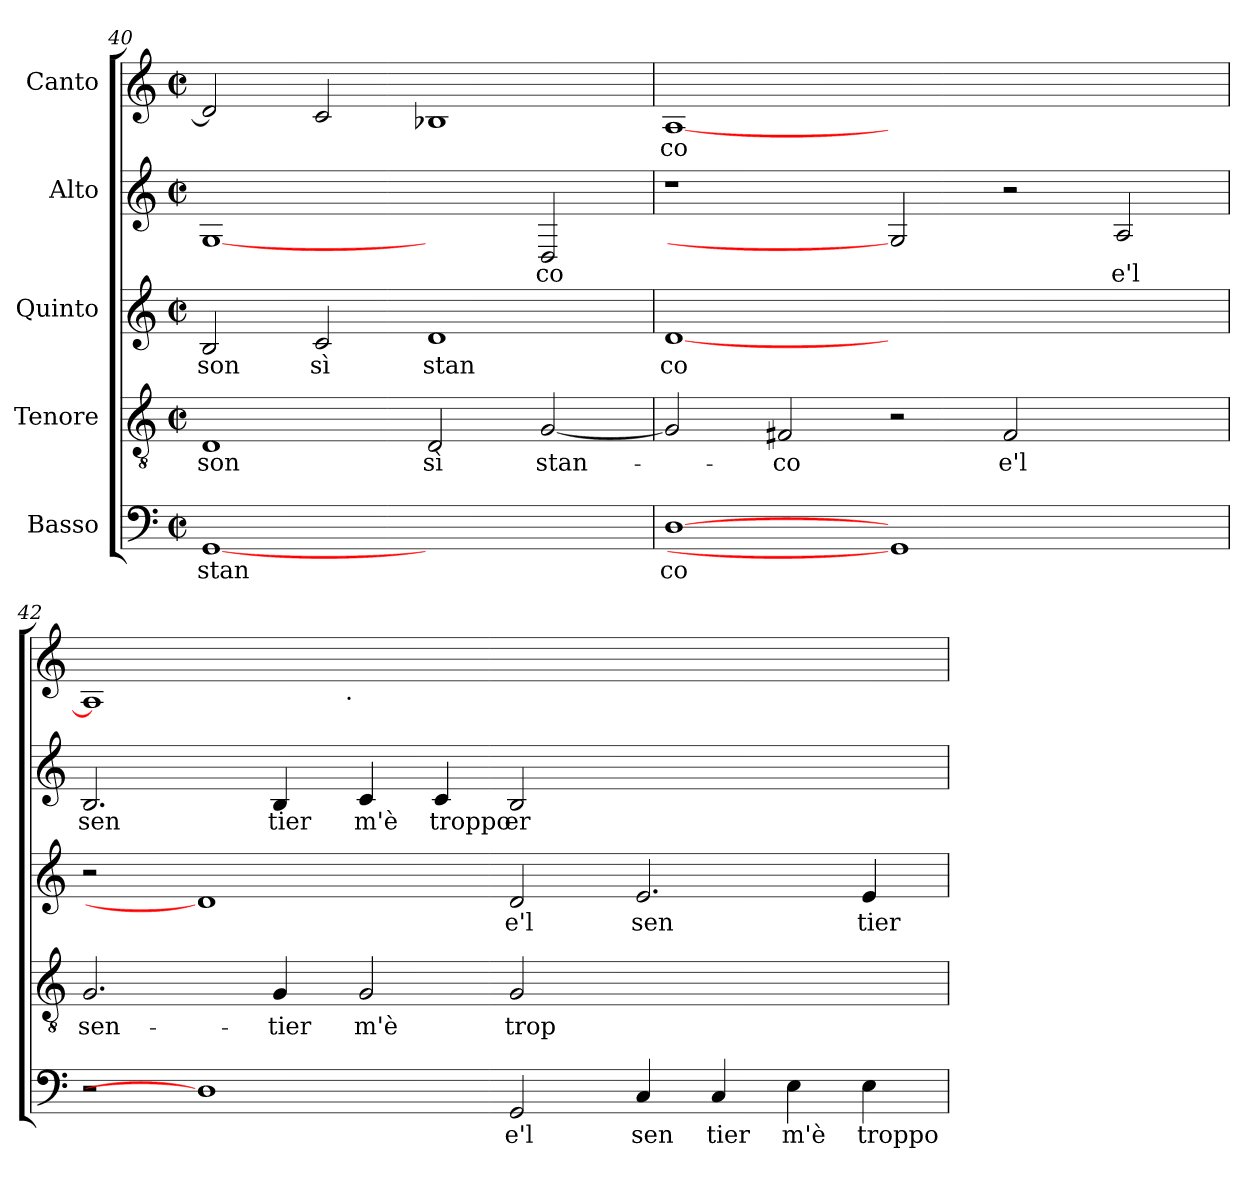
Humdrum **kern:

**kern	**text	**kern	**text	**kern	**text	**kern	**text	**kern	**text
*part5	*part5	*part4	*part4	*part3	*part3	*part2	*part2	*part1	*part1
*staff5	*staff5	*staff4	*staff4	*staff3	*staff3	*staff2	*staff2	*staff1	*staff1
*I"Basso	*	*I"Tenore	*	*I"Quinto	*	*I"Alto	*	*I"Canto	*
*clefF4	*	*clefGv2	*	*clefG2	*	*clefG2	*	*clefG2	*
*M2/2	*	*M2/2	*	*M2/2	*	*M2/2	*	*M2/2	*
*met(c|)	*	*met(c|)	*	*met(c|)	*	*met(c|)	*	*met(c|)	*
=40	=40	=40	=40	=40	=40	=40	=40	=40	=40
!	!LO:LY:b:cj	!	!LO:LY:b:cj	!	!LO:LY:b:cj	!	!	!	!
[1GG	stan	1D	son	2B/	son	[1G	.	2d/]	.
!	!	!	!	!	!LO:LY:b:cj	!	!	!	!
.	.	.	.	2c/	sì	.	.	2c/	.
!	!	!	!LO:LY:b:cj	!	!LO:LY:b:cj	!	!	!	!
1ryy	.	2D/	sì	1d	stan	2ryy	.	1B-X	.
!	!	!	!LO:LY:b	!	!	!	!LO:LY:b:cj	!	!
.	.	[<2G/	stan-	.	.	2D/	co	.	.
=41	=41	=41	=41	=41	=41	=41	=41	=41	=41
!	!LO:LY:b:cj	!	!	!	!LO:LY:b:cj	!	!	!	!LO:LY:b:cj
[1D	co	2G/]	.	[1d	co	1r	.	[1A	-co
!	!	!	!LO:LY:b:cj	!	!	!	!	!	!
.	.	2F#X/	-co	.	.	.	.	.	.
1GG]	.	2r	.	1.ryy	.	2G]	.	1.ryy	.
!	!	!	!LO:LY:b:cj	!	!	!	!	!	!
.	.	2F#/	e'l	.	.	2r	.	.	.
!	!	!	!	!	!	!	!LO:LY:b:cj	!	!
2ryy	.	2ryy	.	.	.	2A/	e'l	.	.
=42	=42	=42	=42	=42	=42	=42	=42	=42	=42
!	!	!	!LO:LY:b:cj	!	!	!	!LO:LY:b:cj	!	!
*	*	*	*	*	*	*	*	*^	*
2r	.	2.G/	sen-	2r	.	2.B/	sen	1A]	2ryy	.
1D]	.	.	.	1d]	.	.	.	.	4ryy	.
!	!	!	!LO:LY:b:cj	!	!	!	!LO:LY:b:cj	!	!	!
.	.	4G/	-tier	.	.	4B/	tier	.	8...ryy	.
!	!	!	!	!	!	!	!	!	!LO:TX:b:t=.	!
.	.	.	.	.	.	.	.	.	1ryy	.
!	!	!	!LO:LY:b:cj	!	!	!	!LO:LY:b:cj	!	!	!
.	.	2G/	m'è	.	.	4c/	m'è	0ryy	.	.
!	!	!	!	!	!	!	!LO:LY:b:cj	!	!	!
.	.	.	.	.	.	4c/	troppo	.	.	.
!	!LO:LY:b:cj	!	!LO:LY:b:cj	!	!LO:LY:b:cj	!	!LO:LY:b	!	!	!
2GG/	e'l	2G/	trop-	2d/	e'l	2B/	er	.	.	.
.	.	.	.	.	.	.	.	.	1ryy	.
!	!LO:LY:b:cj	!	!	!	!LO:LY:b:cj	!	!	!	!	!
4C/	sen	1ryy	.	2.e/	sen	1ryy	.	.	.	.
!	!LO:LY:b:cj	!	!	!	!	!	!	!	!	!
4C/	tier	.	.	.	.	.	.	.	.	.
!	!LO:LY:b:cj	!	!	!	!	!	!	!	!	!
4E\	m'è	.	.	.	.	.	.	.	.	.
!	!LO:LY:b:cj	!	!	!	!LO:LY:b:cj	!	!	!	!	!
4E\	troppo	.	.	4e/	tier	.	.	.	.	.
.	.	.	.	.	.	.	.	.	64ryy	.
*	*	*	*	*	*	*	*	*v	*v	*
=	=	=	=	=	=	=	=	=	=
*-	*-	*-	*-	*-	*-	*-	*-	*-	*-
